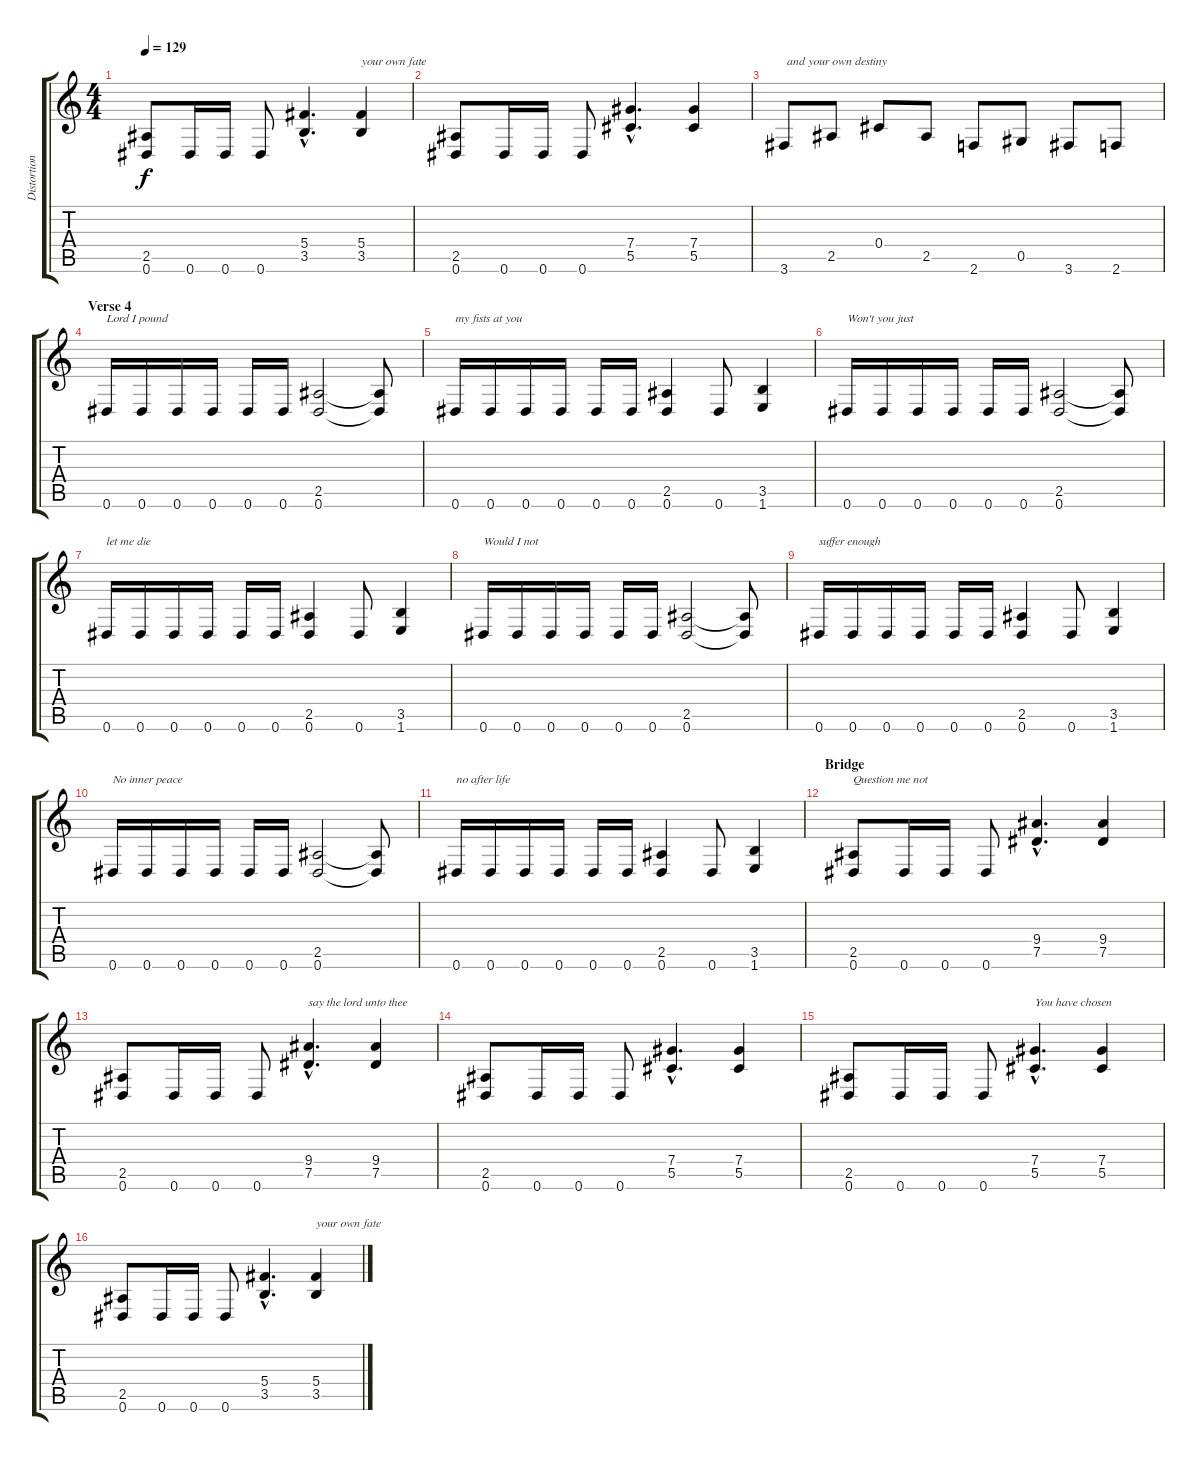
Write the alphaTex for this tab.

\track ("Distortion 1" "Distortion") {instrument distortionguitar}
\staff {score tabs}
\tuning (Eb4 Bb3 Gb3 Db3 Ab2 Eb2) {hide}
\ts (4 4)
\tempo 129
\clef g2
\ks c
(2.5 0.6).8{dy f} 0.6.16 0.6.16 0.6.8 (5.4{hac} 3.5{hac}).4{d} (5.4 3.5).4{txt "your own fate"} |
(2.5 0.6).8 0.6.16 0.6.16 0.6.8 (7.4{hac} 5.5{hac}).4{d} (7.4 5.5).4 |
3.6.8{txt " and your own destiny"} 2.5.8 0.4.8 2.5.8 2.6.8 0.5.8 3.6.8 2.6.8 |
\section ("" "Verse 4")
0.6.16{txt "Lord I pound"} 0.6.16 0.6.16 0.6.16 0.6.16 0.6.16 (2.5 0.6).2 (2.5{t} 0.6{t}).8 |
0.6.16{txt "my fists at you"} 0.6.16 0.6.16 0.6.16 0.6.16 0.6.16 (2.5 0.6).4 0.6.8 (3.5 1.6).4 |
0.6.16{txt "Won't you just"} 0.6.16 0.6.16 0.6.16 0.6.16 0.6.16 (2.5 0.6).2 (2.5{t} 0.6{t}).8 |
0.6.16{txt "let me die"} 0.6.16 0.6.16 0.6.16 0.6.16 0.6.16 (2.5 0.6).4 0.6.8 (3.5 1.6).4 |
0.6.16{txt "Would I not"} 0.6.16 0.6.16 0.6.16 0.6.16 0.6.16 (2.5 0.6).2 (2.5{t} 0.6{t}).8 |
0.6.16{txt "suffer enough"} 0.6.16 0.6.16 0.6.16 0.6.16 0.6.16 (2.5 0.6).4 0.6.8 (3.5 1.6).4 |
0.6.16{txt "No inner peace"} 0.6.16 0.6.16 0.6.16 0.6.16 0.6.16 (2.5 0.6).2 (2.5{t} 0.6{t}).8 |
0.6.16{txt "no after life"} 0.6.16 0.6.16 0.6.16 0.6.16 0.6.16 (2.5 0.6).4 0.6.8 (3.5 1.6).4 |
\section ("" "Bridge")
(2.5 0.6).8{txt "Question me not "} 0.6.16 0.6.16 0.6.8 (9.4{hac} 7.5{hac}).4{d} (9.4 7.5).4 |
(2.5 0.6).8 0.6.16 0.6.16 0.6.8 (9.4{hac} 7.5{hac}).4{d txt "say the lord unto thee"} (9.4 7.5).4 |
(2.5 0.6).8 0.6.16 0.6.16 0.6.8 (7.4{hac} 5.5{hac}).4{d} (7.4 5.5).4 |
(2.5 0.6).8 0.6.16 0.6.16 0.6.8 (7.4{hac} 5.5{hac}).4{d txt "You have chosen"} (7.4 5.5).4 |
(2.5 0.6).8 0.6.16 0.6.16 0.6.8 (5.4{hac} 3.5{hac}).4{d} (5.4 3.5).4{txt "your own fate"}
